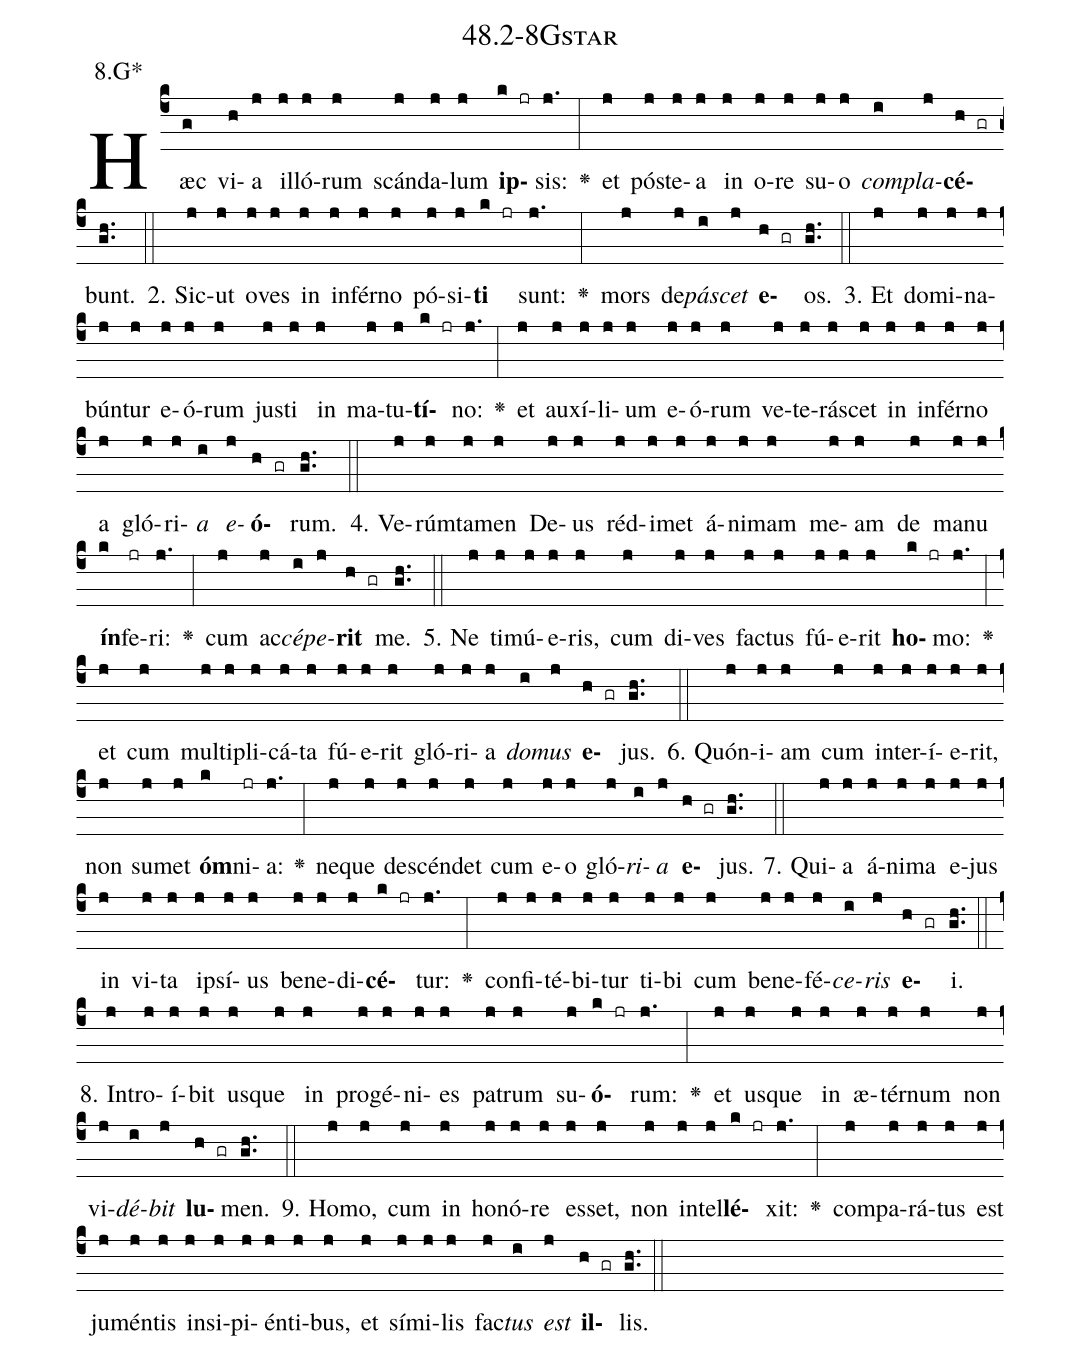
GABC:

name: 48.2-8Gstar;
annotation: 8.G*;
%%
(c4)Hæc(g) vi(h)a(j) il(j)ló(j)rum(j) scán(j)da(j)lum(j) <b>ip</b>(k jr)sis:(j.) <v>\greheightstar</v>(:) et(j) póst(j)e(j)a(j) in(j) o(j)re(j) su(j)o(j) <i>com</i>(i)<i>pla</i>(j)<b>cé</b>(h gr)bunt.(gh..) (::)
2. Sic(j)ut(j) o(j)ves(j) in(j) in(j)fér(j)no(j) pó(j)si(j)<b>ti</b>(k jr) sunt:(j.) <v>\greheightstar</v>(:) mors(j) de(j)<i>pá</i>(i)<i>scet</i>(j) <b>e</b>(h gr)os.(gh..) (::)
3. Et(j) do(j)mi(j)na(j)bún(j)tur(j) e(j)ó(j)rum(j) jus(j)ti(j) in(j) ma(j)tu(j)<b>tí</b>(k jr)no:(j.) <v>\greheightstar</v>(:) et(j) au(j)xí(j)li(j)um(j) e(j)ó(j)rum(j) ve(j)te(j)rá(j)scet(j) in(j) in(j)fér(j)no(j) a(j) gló(j)ri(j)<i>a</i>(i) <i>e</i>(j)<b>ó</b>(h gr)rum.(gh..) (::)
4. Ve(j)rúm(j)ta(j)men(j) De(j)us(j) réd(j)i(j)met(j) á(j)ni(j)mam(j) me(j)am(j) de(j) ma(j)nu(j) <b>ín</b>(k)fe(jr)ri:(j.) <v>\greheightstar</v>(:) cum(j) ac(j)<i>cé</i>(i)<i>pe</i>(j)<b>rit</b>(h gr) me.(gh..) (::)
5. Ne(j) ti(j)mú(j)e(j)ris,(j) cum(j) di(j)ves(j) fac(j)tus(j) fú(j)e(j)rit(j) <b>ho</b>(k jr)mo:(j.) <v>\greheightstar</v>(:) et(j) cum(j) mul(j)ti(j)pli(j)cá(j)ta(j) fú(j)e(j)rit(j) gló(j)ri(j)a(j) <i>do</i>(i)<i>mus</i>(j) <b>e</b>(h gr)jus.(gh..) (::)
6. Quón(j)i(j)am(j) cum(j) in(j)ter(j)í(j)e(j)rit,(j) non(j) su(j)met(j) <b>óm</b>(k)ni(jr)a:(j.) <v>\greheightstar</v>(:) ne(j)que(j) de(j)scén(j)det(j) cum(j) e(j)o(j) gló(j)<i>ri</i>(i)<i>a</i>(j) <b>e</b>(h gr)jus.(gh..) (::)
7. Qui(j)a(j) á(j)ni(j)ma(j) e(j)jus(j) in(j) vi(j)ta(j) ip(j)sí(j)us(j) be(j)ne(j)di(j)<b>cé</b>(k jr)tur:(j.) <v>\greheightstar</v>(:) con(j)fi(j)té(j)bi(j)tur(j) ti(j)bi(j) cum(j) be(j)ne(j)fé(j)<i>ce</i>(i)<i>ris</i>(j) <b>e</b>(h gr)i.(gh..) (::)
8. In(j)tro(j)í(j)bit(j) us(j)que(j) in(j) pro(j)gé(j)ni(j)es(j) pa(j)trum(j) su(j)<b>ó</b>(k jr)rum:(j.) <v>\greheightstar</v>(:) et(j) us(j)que(j) in(j) æ(j)tér(j)num(j) non(j) vi(j)<i>dé</i>(i)<i>bit</i>(j) <b>lu</b>(h gr)men.(gh..) (::)
9. Ho(j)mo,(j) cum(j) in(j) ho(j)nó(j)re(j) es(j)set,(j) non(j) in(j)tel(j)<b>lé</b>(k jr)xit:(j.) <v>\greheightstar</v>(:) com(j)pa(j)rá(j)tus(j) est(j) ju(j)mén(j)tis(j) in(j)si(j)pi(j)én(j)ti(j)bus,(j) et(j) sí(j)mi(j)lis(j) fac(j)<i>tus</i>(i) <i>est</i>(j) <b>il</b>(h gr)lis.(gh..) (::)
